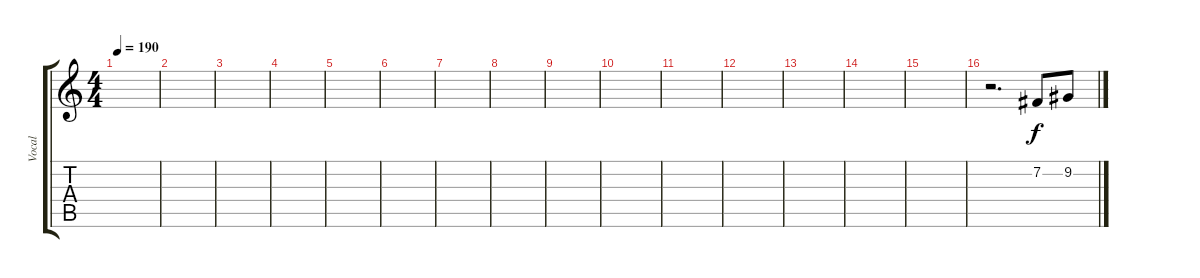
\track ("Vocal" "Vocal") {instrument bassoon}
\staff {score tabs}
\tuning (E4 B3 G3 D3 A2 E2) {hide}
\ts (4 4)
\tempo 190
\clef g2
\ks c
|
|
|
|
|
|
|
|
|
|
|
|
|
|
|
r.2{d} 7.2.8 9.2.8
